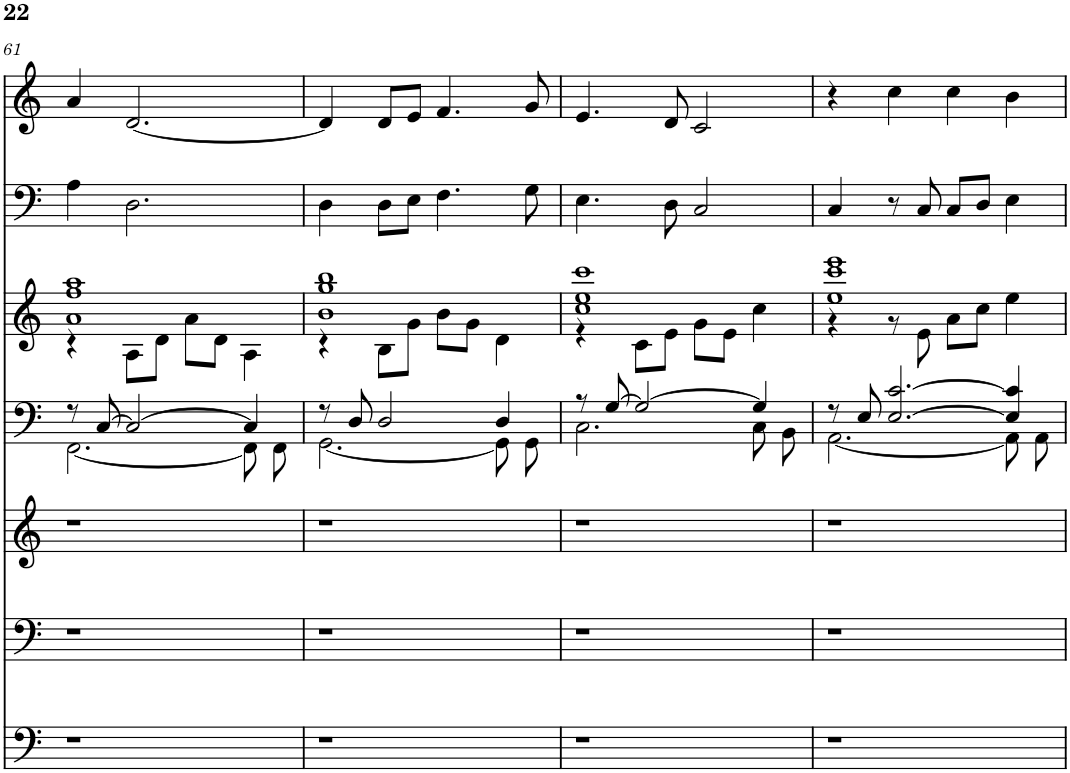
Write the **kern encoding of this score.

**kern	**kern	**kern	**kern	**kern	**kern	**kern
*part7	*part6	*part5	*part4	*part3	*part2	*part1
*staff7	*staff6	*staff5	*staff4	*staff3	*staff2	*staff1
*I"Piano	*I"Piano	*I"Piano	*I"Piano	*I"Piano	*I"Piano	*I"Piano
*I'Pno	*I'Pno	*I'Pno	*I'Pno	*I'Pno	*I'Pno	*I'Pno
!!LO:PB:g=z
*clefF4	*clefF4	*clefG2	*clefF4	*clefG2	*clefF4	*clefG2
*k[]	*k[]	*k[]	*k[]	*k[]	*k[]	*k[]
*	*	*	*M4/4	*M4/4	*M4/4	*M4/4
*	*	*	*met(c)	*met(c)	*met(c)	*met(c)
=61	=61	=61	=61	=61	=61	=61
*	*	*	*^	*^	*	*
1r	1r	1r	8r	[2.FF\	1a 1ff 1aa	4r	4A\	4a/
.	.	.	[8C/	.	.	.	.	.
.	.	.	2C/_	.	.	8A\L	2.D\	[2.d/
.	.	.	.	.	.	8d\J	.	.
.	.	.	.	.	.	8a\L	.	.
.	.	.	.	.	.	8d\J	.	.
.	.	.	4C/]	8FF\L]	.	4A\	.	.
.	.	.	.	8FF\J	.	.	.	.
=62	=62	=62	=62	=62	=62	=62	=62	=62
1r	1r	1r	8r	[2.GG\	1b 1gg 1bb	4r	4D\	4d/]
.	.	.	8D/	.	.	.	.	.
.	.	.	2D/	.	.	8B\L	8D\L	8d/L
.	.	.	.	.	.	8g\J	8E\J	8e/J
.	.	.	.	.	.	8b\L	4.F\	4.f/
.	.	.	.	.	.	8g\J	.	.
.	.	.	4D/	8GG\L]	.	4d\	.	.
.	.	.	.	8GG\J	.	.	8G\	8g/
=63	=63	=63	=63	=63	=63	=63	=63	=63
1r	1r	1r	8r	2.C\	1cc 1ee 1ccc	4r	4.E\	4.e/
.	.	.	[8G/	.	.	.	.	.
.	.	.	2G/_	.	.	8c\L	.	.
.	.	.	.	.	.	8e\J	8D\	8d/
.	.	.	.	.	.	8g\L	2C/	2c/
.	.	.	.	.	.	8e\J	.	.
.	.	.	4G/]	8C\L	.	4cc\	.	.
.	.	.	.	8BB\J	.	.	.	.
=64	=64	=64	=64	=64	=64	=64	=64	=64
1r	1r	1r	8r	[2.AA\	1ee 1ccc 1eee	4r	4C/	4r
.	.	.	8E/	.	.	.	.	.
.	.	.	[2.E/ [2.c/	.	.	8r	8r	4cc\
.	.	.	.	.	.	8e\	8C/	.
.	.	.	.	.	.	8a\L	8C/L	4cc\
.	.	.	.	.	.	8cc\J	8D/J	.
.	.	.	.	8AA\L]	.	4ee\	4E\	4b\
.	.	.	.	8AA\J	.	.	.	.
4ryy	4ryy	4ryy	4E/] 4c/]	4ryy	4ryy	4ryy	4ryy	4ryy
*	*	*	*v	*v	*	*	*	*
*	*	*	*	*v	*v	*	*
=	=	=	=	=	=	=
*-	*-	*-	*-	*-	*-	*-
